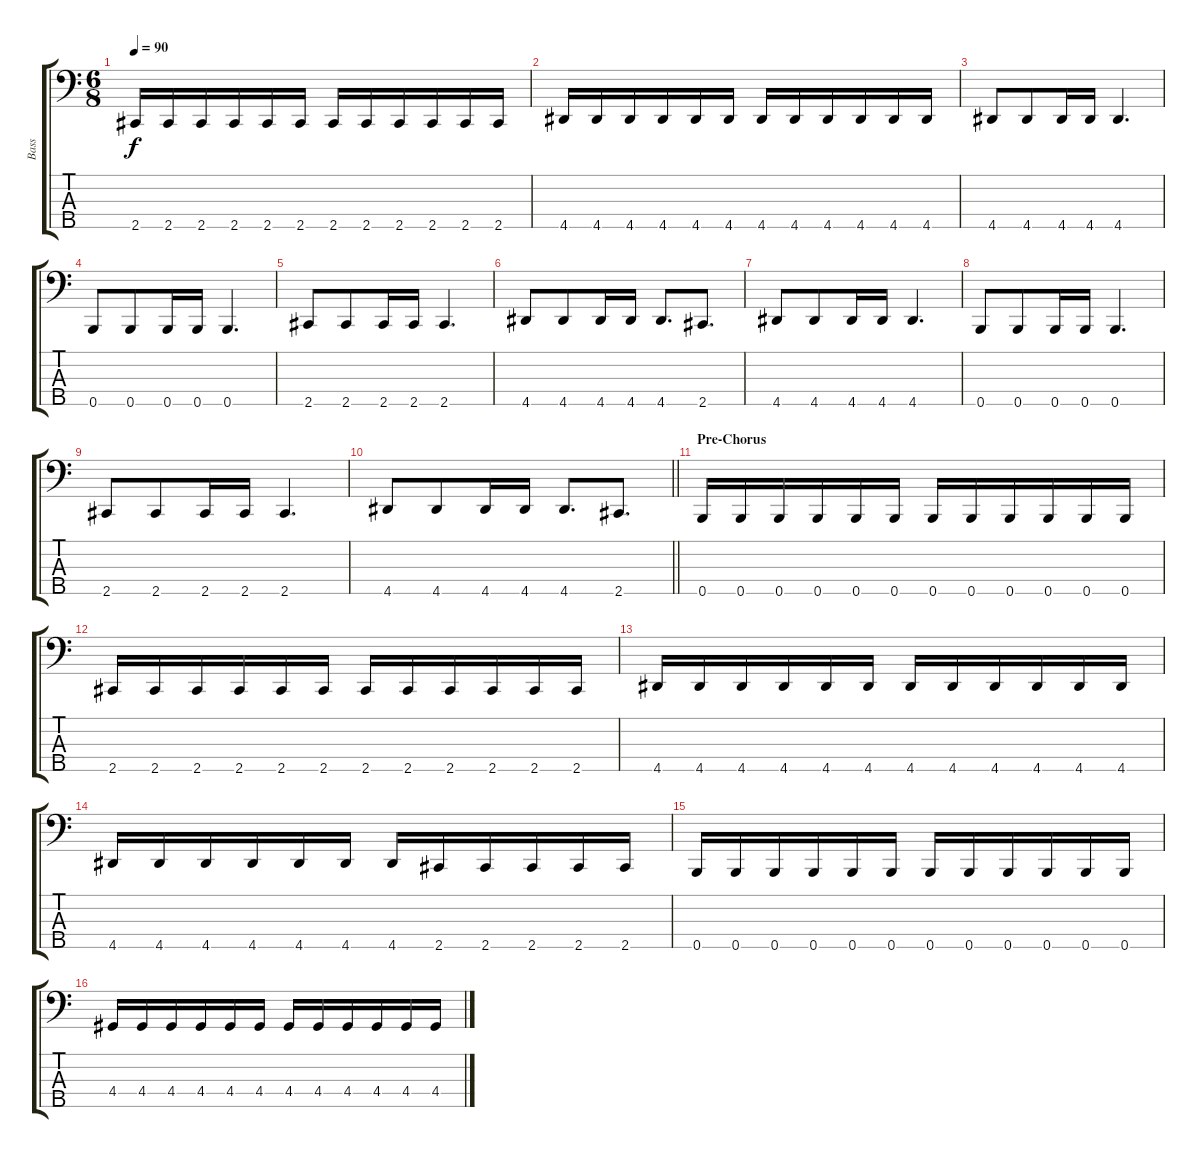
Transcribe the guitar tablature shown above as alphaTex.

\track ("Bass" "Bass") {instrument electricbasspick}
\staff {score tabs}
\tuning (G2 D2 A1 E1 B0) {hide}
\ts (6 8)
\tempo 90
\clef f4
\ks c
2.5.16{dy f} 2.5.16 2.5.16 2.5.16 2.5.16 2.5.16 2.5.16 2.5.16 2.5.16 2.5.16 2.5.16 2.5.16 |
4.5.16 4.5.16 4.5.16 4.5.16 4.5.16 4.5.16 4.5.16 4.5.16 4.5.16 4.5.16 4.5.16 4.5.16 |
4.5.8 4.5.8 4.5.16 4.5.16 4.5.4{d} |
0.5.8 0.5.8 0.5.16 0.5.16 0.5.4{d} |
2.5.8 2.5.8 2.5.16 2.5.16 2.5.4{d} |
4.5.8 4.5.8 4.5.16 4.5.16 4.5.8{d} 2.5.8{d} |
4.5.8 4.5.8 4.5.16 4.5.16 4.5.4{d} |
0.5.8 0.5.8 0.5.16 0.5.16 0.5.4{d} |
2.5.8 2.5.8 2.5.16 2.5.16 2.5.4{d} |
\barLineRight lightlight
4.5.8 4.5.8 4.5.16 4.5.16 4.5.8{d} 2.5.8{d} |
\section ("" "Pre-Chorus")
0.5.16 0.5.16 0.5.16 0.5.16 0.5.16 0.5.16 0.5.16 0.5.16 0.5.16 0.5.16 0.5.16 0.5.16 |
2.5.16 2.5.16 2.5.16 2.5.16 2.5.16 2.5.16 2.5.16 2.5.16 2.5.16 2.5.16 2.5.16 2.5.16 |
4.5.16 4.5.16 4.5.16 4.5.16 4.5.16 4.5.16 4.5.16 4.5.16 4.5.16 4.5.16 4.5.16 4.5.16 |
4.5.16 4.5.16 4.5.16 4.5.16 4.5.16 4.5.16 4.5.16 2.5.16 2.5.16 2.5.16 2.5.16 2.5.16 |
0.5.16 0.5.16 0.5.16 0.5.16 0.5.16 0.5.16 0.5.16 0.5.16 0.5.16 0.5.16 0.5.16 0.5.16 |
4.4.16 4.4.16 4.4.16 4.4.16 4.4.16 4.4.16 4.4.16 4.4.16 4.4.16 4.4.16 4.4.16 4.4.16
